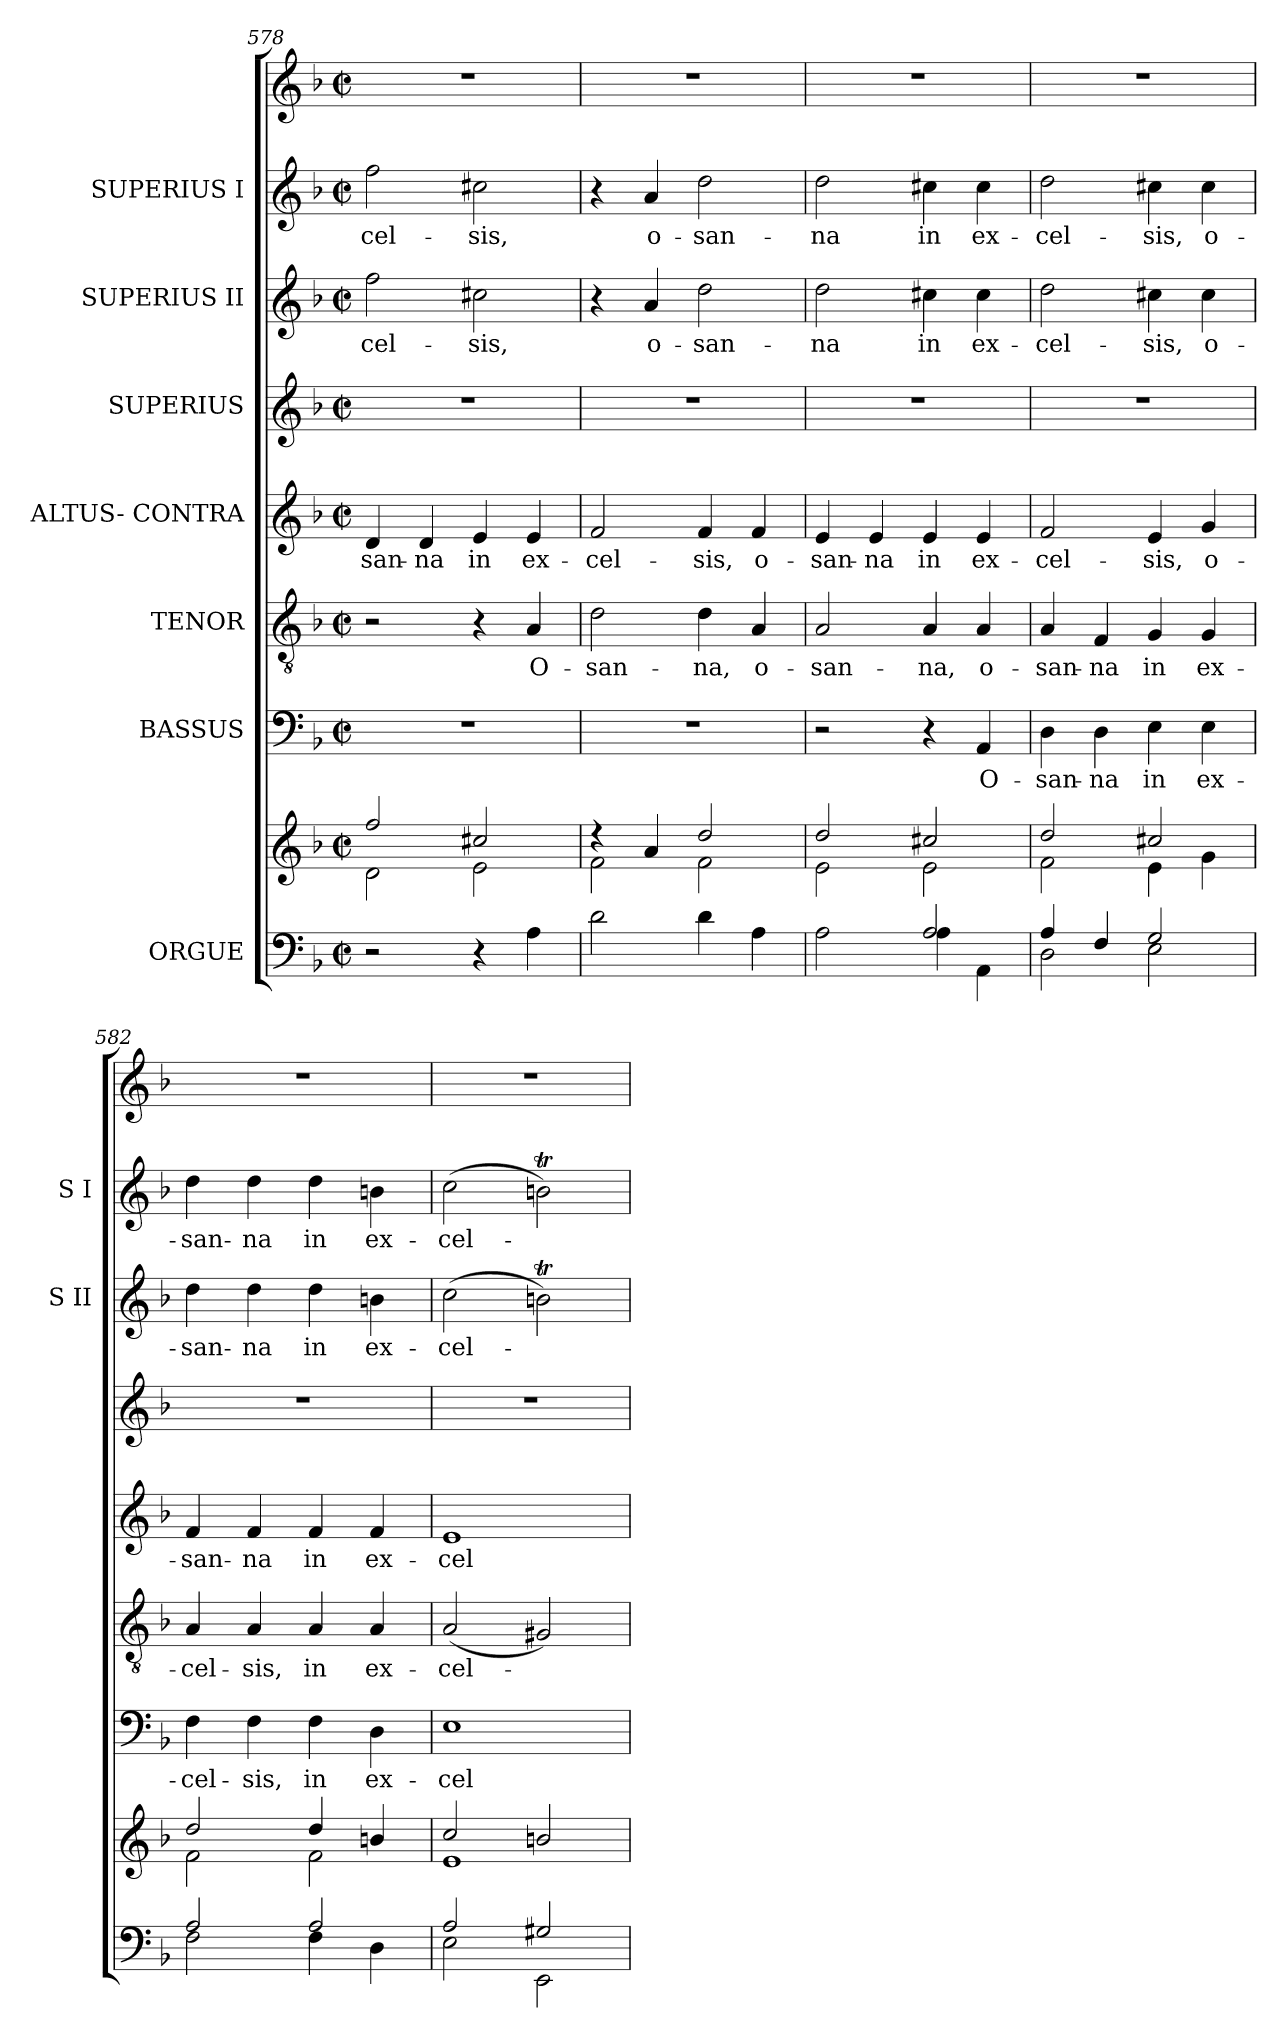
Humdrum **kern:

**kern	**kern	**kern	**text	**kern	**text	**kern	**text	**kern	**kern	**text	**kern	**text	**kern
*part8	*part8	*part7	*part7	*part6	*part6	*part5	*part5	*part4	*part3	*part3	*part2	*part2	*part1
*staff9	*staff8	*staff7	*staff7	*staff6	*staff6	*staff5	*staff5	*staff4	*staff3	*staff3	*staff2	*staff2	*staff1
*I"ORGUE	*	*I"BASSUS	*	*I"TENOR	*	*I"ALTUS- CONTRA	*	*I"SUPERIUS	*I"SUPERIUS II	*	*I"SUPERIUS I	*	*
*	*	*	*	*	*	*	*	*	*I'S II	*	*I'S I	*	*
*clefF4	*clefG2	*clefF4	*	*clefGv2	*	*clefG2	*	*clefG2	*clefG2	*	*clefG2	*	*clefG2
*k[b-]	*k[b-]	*k[b-]	*	*k[b-]	*	*k[b-]	*	*k[b-]	*k[b-]	*	*k[b-]	*	*k[b-]
*d:	*d:	*d:	*	*d:	*	*d:	*	*d:	*d:	*	*d:	*	*d:
*M2/2	*M2/2	*M2/2	*	*M2/2	*	*M2/2	*	*M2/2	*M2/2	*	*M2/2	*	*M2/2
*met(c|)	*met(c|)	*met(c|)	*	*met(c|)	*	*met(c|)	*	*met(c|)	*met(c|)	*	*met(c|)	*	*met(c|)
=578	=578	=578	=578	=578	=578	=578	=578	=578	=578	=578	=578	=578	=578
*	*^	*	*	*	*	*	*	*	*	*	*	*	*
!	!	!	!	!	!	!	!	!LO:LY:b	!	!	!LO:LY:b	!	!LO:LY:b	!
2r	2ff/	2d\	1r	.	2r	.	4d/	-san-	1r	2ff\	-cel-	2ff\	-cel-	1r
!	!	!	!	!	!	!	!	!LO:LY:b	!	!	!	!	!	!
.	.	.	.	.	.	.	4d/	-na	.	.	.	.	.	.
!	!	!	!	!	!	!	!	!LO:LY:b	!	!	!LO:LY:b	!	!LO:LY:b	!
4r	2cc#X/	2e\	.	.	4r	.	4e/	in	.	2cc#X\	-sis,	2cc#X\	-sis,	.
!	!	!	!	!	!	!LO:LY:b	!	!LO:LY:b	!	!	!	!	!	!
4A\	.	.	.	.	4A/	O-	4e/	ex-	.	.	.	.	.	.
=579	=579	=579	=579	=579	=579	=579	=579	=579	=579	=579	=579	=579	=579	=579
!	!	!	!	!	!	!LO:LY:b	!	!LO:LY:b	!	!	!	!	!	!
2d\	4rdd	2f\	1r	.	2d\	-san-	2f/	-cel-	1r	4r	.	4r	.	1r
!	!	!	!	!	!	!	!	!	!	!	!LO:LY:b	!	!LO:LY:b	!
.	4a/	.	.	.	.	.	.	.	.	4a/	o-	4a/	o-	.
!	!	!	!	!	!	!LO:LY:b	!	!LO:LY:b	!	!	!LO:LY:b	!	!LO:LY:b	!
4d\	2dd/	2f\	.	.	4d\	-na,	4f/	-sis,	.	2dd\	-san-	2dd\	-san-	.
!	!	!	!	!	!	!LO:LY:b	!	!LO:LY:b	!	!	!	!	!	!
4A\	.	.	.	.	4A/	o-	4f/	o-	.	.	.	.	.	.
=580	=580	=580	=580	=580	=580	=580	=580	=580	=580	=580	=580	=580	=580	=580
*^	*	*	*	*	*	*	*	*	*	*	*	*	*	*
!	!	!	!	!	!	!	!LO:LY:b	!	!LO:LY:b	!	!	!LO:LY:b	!	!LO:LY:b	!
2ryy	2A\	2dd/	2e\	2r	.	2A/	-san-	4e/	-san-	1r	2dd\	-na	2dd\	-na	1r
!	!	!	!	!	!	!	!	!	!LO:LY:b	!	!	!	!	!	!
.	.	.	.	.	.	.	.	4e/	-na	.	.	.	.	.	.
!	!	!	!	!	!	!	!LO:LY:b	!	!LO:LY:b	!	!	!LO:LY:b	!	!LO:LY:b	!
2A/	4A\	2cc#X/	2e\	4r	.	4A/	-na,	4e/	in	.	4cc#X\	in	4cc#X\	in	.
!	!	!	!	!	!LO:LY:b	!	!LO:LY:b	!	!LO:LY:b	!	!	!LO:LY:b	!	!LO:LY:b	!
.	4AA\	.	.	4AA/	O-	4A/	o-	4e/	ex-	.	4cc#\	ex-	4cc#\	ex-	.
!!LO:PB:g=z
=581	=581	=581	=581	=581	=581	=581	=581	=581	=581	=581	=581	=581	=581	=581	=581
!	!	!	!	!	!LO:LY:b	!	!LO:LY:b	!	!LO:LY:b	!	!	!LO:LY:b	!	!LO:LY:b	!
4A/	2D\	2dd/	2f\	4D\	-san-	4A/	-san-	2f/	-cel-	1r	2dd\	-cel-	2dd\	-cel-	1r
!	!	!	!	!	!LO:LY:b	!	!LO:LY:b	!	!	!	!	!	!	!	!
4F/	.	.	.	4D\	-na	4F/	-na	.	.	.	.	.	.	.	.
!	!	!	!	!	!LO:LY:b	!	!LO:LY:b	!	!LO:LY:b	!	!	!LO:LY:b	!	!LO:LY:b	!
2G/	2E\	2cc#X/	4e\	4E\	in	4G/	in	4e/	-sis,	.	4cc#X\	-sis,	4cc#X\	-sis,	.
!	!	!	!	!	!LO:LY:b	!	!LO:LY:b	!	!LO:LY:b	!	!	!LO:LY:b	!	!LO:LY:b	!
.	.	.	4g\	4E\	ex-	4G/	ex-	4g/	o-	.	4cc#\	o-	4cc#\	o-	.
=582	=582	=582	=582	=582	=582	=582	=582	=582	=582	=582	=582	=582	=582	=582	=582
!	!	!	!	!	!LO:LY:b	!	!LO:LY:b	!	!LO:LY:b	!	!	!LO:LY:b	!	!LO:LY:b	!
2A/	2F\	2dd/	2f\	4F\	-cel-	4A/	-cel-	4f/	-san-	1r	4dd\	-san-	4dd\	-san-	1r
!	!	!	!	!	!LO:LY:b	!	!LO:LY:b	!	!LO:LY:b	!	!	!LO:LY:b	!	!LO:LY:b	!
.	.	.	.	4F\	-sis,	4A/	-sis,	4f/	-na	.	4dd\	-na	4dd\	-na	.
!	!	!	!	!	!LO:LY:b	!	!LO:LY:b	!	!LO:LY:b	!	!	!LO:LY:b	!	!LO:LY:b	!
2A/	4F\	4dd/	2f\	4F\	in	4A/	in	4f/	in	.	4dd\	in	4dd\	in	.
!	!	!	!	!	!LO:LY:b	!	!LO:LY:b	!	!LO:LY:b	!	!	!LO:LY:b	!	!LO:LY:b	!
.	4D\	4bn/	.	4D\	ex-	4A/	ex-	4f/	ex-	.	4bn\	ex-	4bn\	ex-	.
=583	=583	=583	=583	=583	=583	=583	=583	=583	=583	=583	=583	=583	=583	=583	=583
!	!	!	!	!	!LO:LY:b	!	!LO:LY:b	!	!LO:LY:b	!	!	!LO:LY:b	!	!LO:LY:b	!
2A/	2E\	2cc/	1e	1E	-cel-	(<2A/	-cel-	1e	-cel-	1r	(>2cc\	-cel-	(>2cc\	-cel-	1r
2G#X/	2EE\	2bn/	.	.	.	2G#X/)	.	.	.	.	2bnt\)	.	2bnt\)	.	.
*v	*v	*	*	*	*	*	*	*	*	*	*	*	*	*	*
*	*v	*v	*	*	*	*	*	*	*	*	*	*	*	*
=	=	=	=	=	=	=	=	=	=	=	=	=	=
*-	*-	*-	*-	*-	*-	*-	*-	*-	*-	*-	*-	*-	*-
